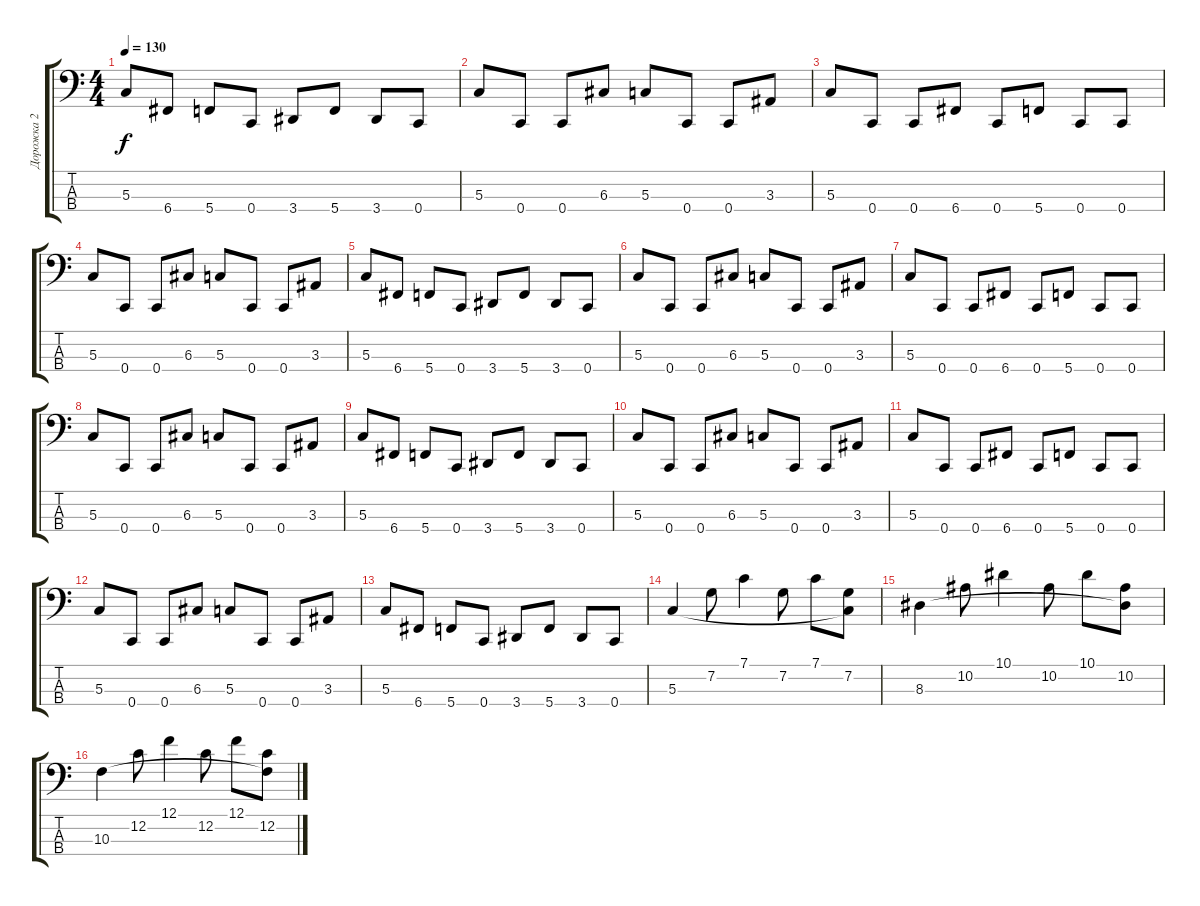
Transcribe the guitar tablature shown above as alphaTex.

\track ("Дорожка 2" "Дорожка 2") {instrument electricbassfinger}
\staff {score tabs}
\tuning (F2 C2 G1 C1) {hide}
\ts (4 4)
\tempo 130
\clef f4
\ks c
5.3.8{dy f} 6.4.8 5.4.8 0.4.8 3.4.8 5.4.8 3.4.8 0.4.8 |
5.3.8 0.4.8 0.4.8 6.3.8 5.3.8 0.4.8 0.4.8 3.3.8 |
5.3.8 0.4.8 0.4.8 6.4.8 0.4.8 5.4.8 0.4.8 0.4.8 |
5.3.8 0.4.8 0.4.8 6.3.8 5.3.8 0.4.8 0.4.8 3.3.8 |
5.3.8 6.4.8 5.4.8 0.4.8 3.4.8 5.4.8 3.4.8 0.4.8 |
5.3.8 0.4.8 0.4.8 6.3.8 5.3.8 0.4.8 0.4.8 3.3.8 |
5.3.8 0.4.8 0.4.8 6.4.8 0.4.8 5.4.8 0.4.8 0.4.8 |
5.3.8 0.4.8 0.4.8 6.3.8 5.3.8 0.4.8 0.4.8 3.3.8 |
5.3.8 6.4.8 5.4.8 0.4.8 3.4.8 5.4.8 3.4.8 0.4.8 |
5.3.8 0.4.8 0.4.8 6.3.8 5.3.8 0.4.8 0.4.8 3.3.8 |
5.3.8 0.4.8 0.4.8 6.4.8 0.4.8 5.4.8 0.4.8 0.4.8 |
5.3.8 0.4.8 0.4.8 6.3.8 5.3.8 0.4.8 0.4.8 3.3.8 |
5.3.8 6.4.8 5.4.8 0.4.8 3.4.8 5.4.8 3.4.8 0.4.8 |
5.3.4 7.2.8 7.1.4 7.2.8 7.1.8 (7.2 5.3{t}).8 |
8.3.4 10.2.8 10.1.4 10.2.8 10.1.8 (10.2 8.3{t}).8 |
10.3.4 12.2.8 12.1.4 12.2.8 12.1.8 (12.2 10.3{t}).8
